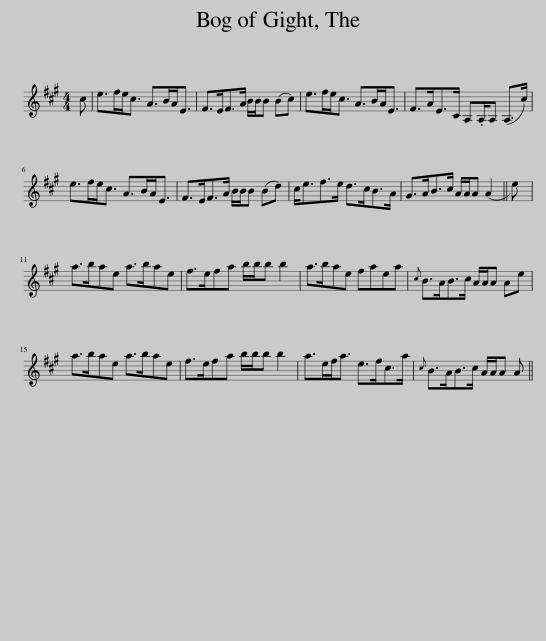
X:1
L:1/8
M:4/4
I:linebreak $
K:A
V:1 treble
V:1
 c | e>fe<c A>BA<E | F>EF>A B/B/B (Bc) | e>fe<c A>BA<E | F>AE>C A,.A,/A, (A,>c) |$ %5
 e>fe<c A>BA<E | F>EF>A B/B/B (Bd) | c<ef>e d>cB>A | G>AB>c A/A/A (A2 || e) |$ %10
 a>bae a>bae | f>efa b/b/b b2 | a>bae faea |{c} B>AB>c A/A/A Ae |$ a>bae a>bae | %15
 f>efa b/b/b b2 | a>ef<a e>fc>a |{c} B>AB>c A/A/A A || %18
